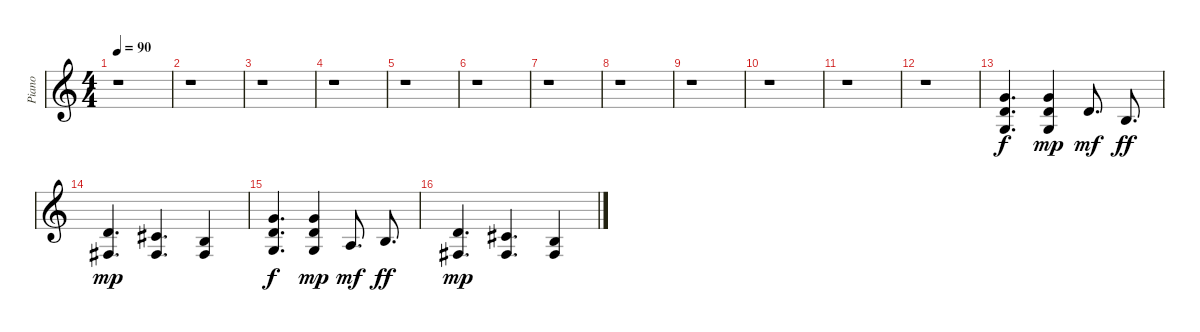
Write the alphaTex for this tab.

\track ("Piano" "Piano") {instrument acousticgrandpiano}
\staff {score}
\tuning (E4 B3 G3 D3 A2 E2) {hide}
\ts (4 4)
\tempo 90
\clef g2
\ks c
r.1{dy f} |
r.1 |
r.1 |
r.1 |
r.1 |
r.1 |
r.1 |
r.1 |
r.1 |
r.1 |
r.1 |
r.1 |
(8.2 7.3 5.4).4{d} (8.2 7.3 5.4).4{dy mp} 7.3.8{d dy mf} 4.3.8{d dy ff} |
(7.3 4.4).4{d dy mp} (6.3 4.4).4{d} (4.3 4.4).4 |
(8.2 7.3 5.4).4{d dy f} (8.2 7.3 5.4).4{dy mp} 2.3.8{d dy mf} 4.3.8{d dy ff} |
(7.3 4.4).4{d dy mp} (6.3 4.4).4{d} (4.3 4.4).4
